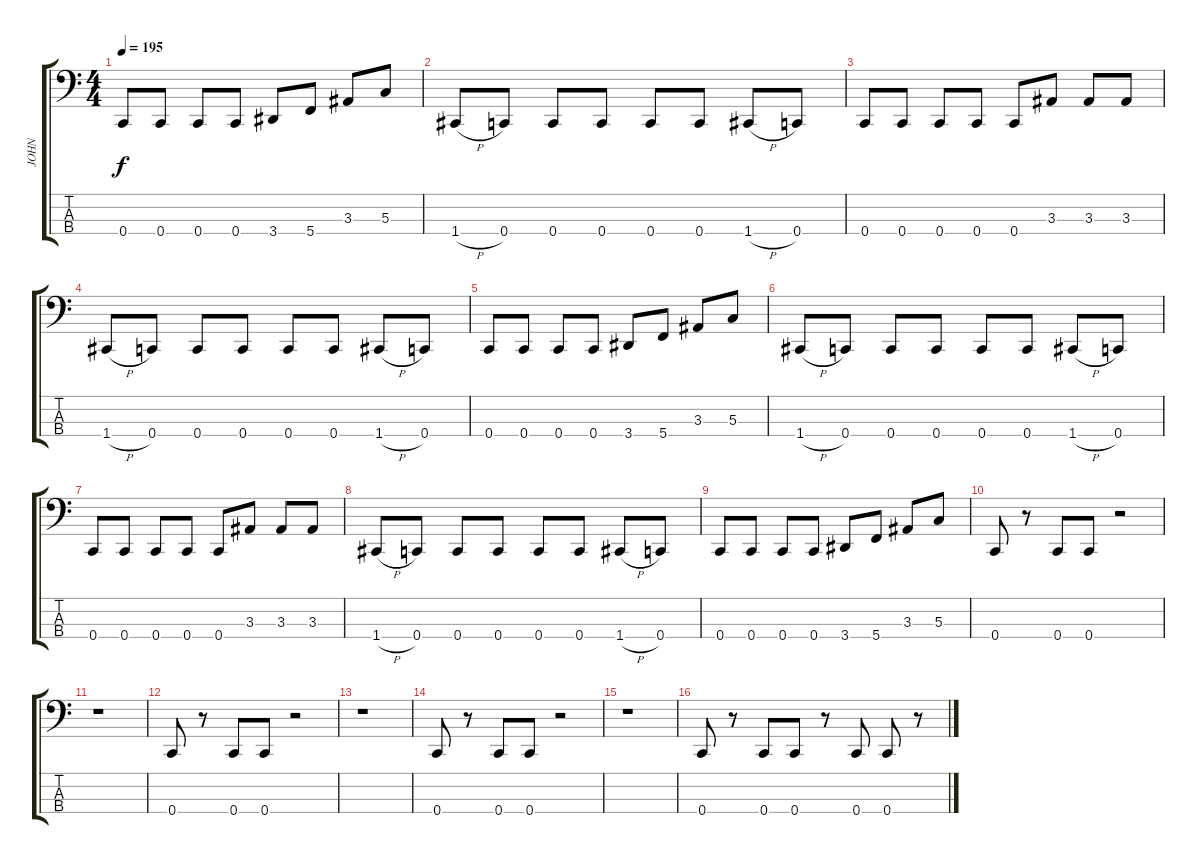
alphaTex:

\track ("JOHN" "JOHN") {instrument electricbasspick}
\staff {score tabs}
\tuning (F2 C2 G1 C1) {hide}
\ts (4 4)
\tempo 195
\clef f4
\ks c
0.4.8{dy f} 0.4.8 0.4.8 0.4.8 3.4.8 5.4.8 3.3.8 5.3.8 |
1.4{h}.8 0.4.8 0.4.8 0.4.8 0.4.8 0.4.8 1.4{h}.8 0.4.8 |
0.4.8 0.4.8 0.4.8 0.4.8 0.4.8 3.3.8 3.3.8 3.3.8 |
1.4{h}.8 0.4.8 0.4.8 0.4.8 0.4.8 0.4.8 1.4{h}.8 0.4.8 |
0.4.8 0.4.8 0.4.8 0.4.8 3.4.8 5.4.8 3.3.8 5.3.8 |
1.4{h}.8 0.4.8 0.4.8 0.4.8 0.4.8 0.4.8 1.4{h}.8 0.4.8 |
0.4.8 0.4.8 0.4.8 0.4.8 0.4.8 3.3.8 3.3.8 3.3.8 |
1.4{h}.8 0.4.8 0.4.8 0.4.8 0.4.8 0.4.8 1.4{h}.8 0.4.8 |
0.4.8 0.4.8 0.4.8 0.4.8 3.4.8 5.4.8 3.3.8 5.3.8 |
0.4.8 r.8 0.4.8 0.4.8 r.2 |
r.1 |
0.4.8 r.8 0.4.8 0.4.8 r.2 |
r.1 |
0.4.8 r.8 0.4.8 0.4.8 r.2 |
r.1 |
0.4.8 r.8 0.4.8 0.4.8 r.8 0.4.8 0.4.8 r.8
